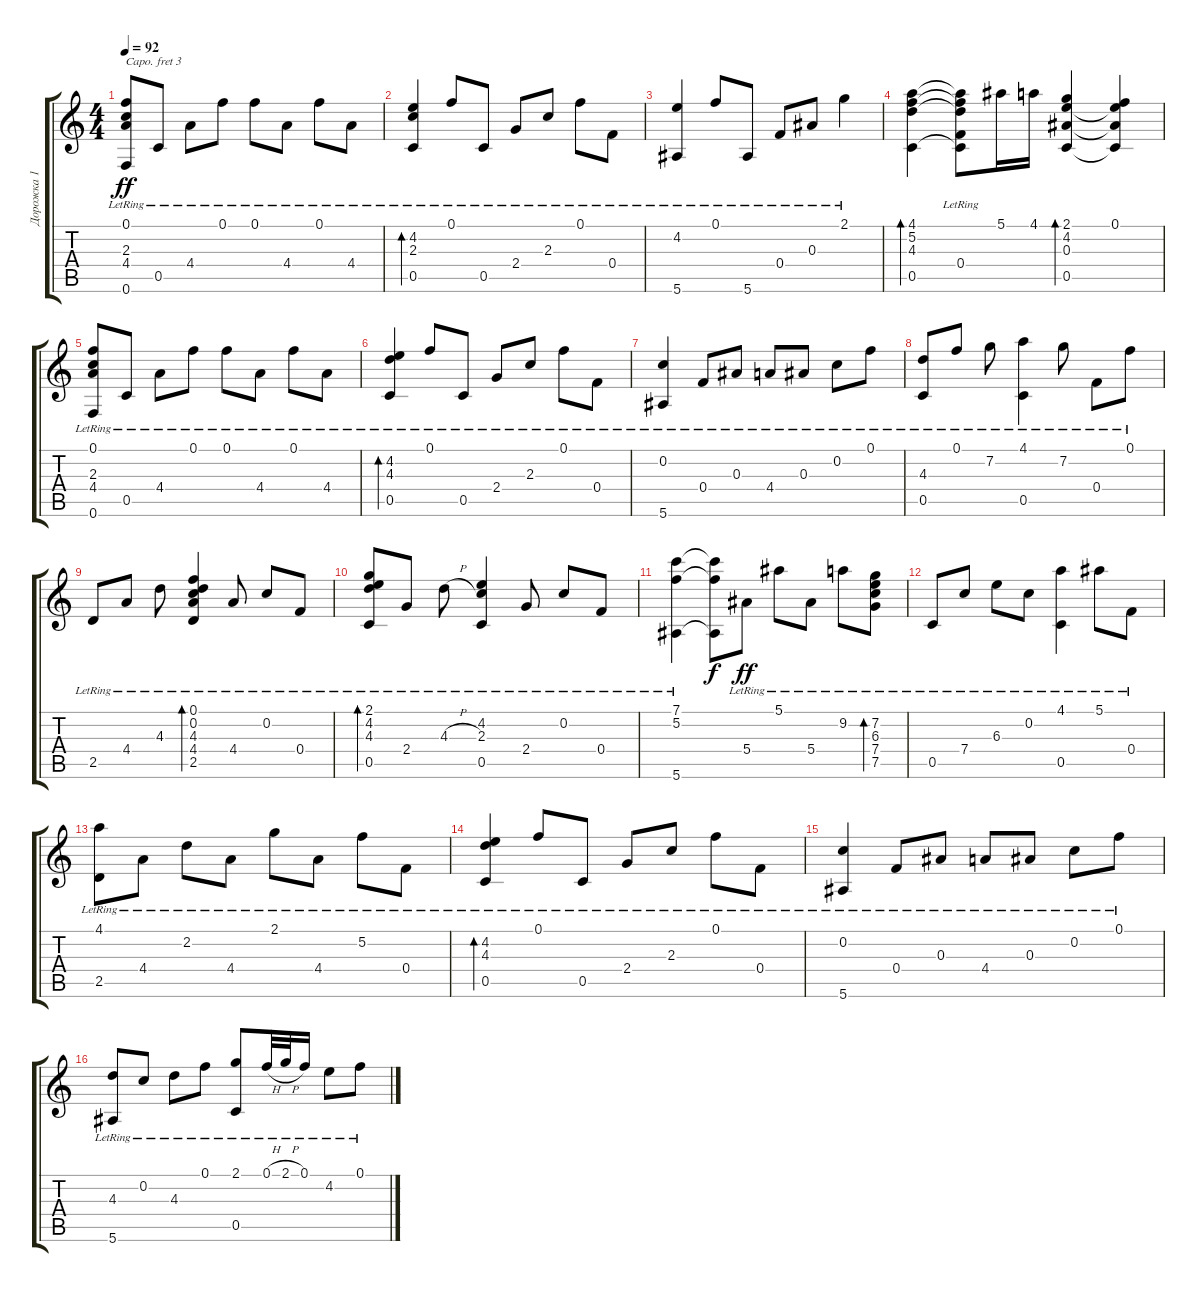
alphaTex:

\track ("Дорожка 1" "Дорожка 1") {instrument acousticguitarsteel}
\staff {score tabs}
\capo 3
\tuning (D4 A3 G3 D3 A2 D2) {hide}
\ts (4 4)
\tempo 92
\clef g2
\ks c
(0.1{lr} 2.3{lr} 4.4{lr} 0.6{lr}).8{dy ff} 0.5{lr}.8 4.4{lr}.8 0.1{lr}.8 0.1{lr}.8 4.4{lr}.8 0.1{lr}.8 4.4{lr}.8 |
(4.2{lr} 2.3{lr} 0.5{lr}).4{bd 120} 0.1{lr}.8 0.5{lr}.8 2.4{lr}.8 2.3{lr}.8 0.1{lr}.8 0.4{lr}.8 |
(4.2{lr} 5.6{lr}).4 0.1{lr}.8 5.6{lr}.8 0.4{lr}.8 0.3{lr}.8 2.1{lr}.4 |
(4.1 5.2 4.3 0.5).4{bd 120} (4.1{t} 5.2{t} 4.3{t} 0.4{lr} 0.5{t}).8 5.1.16 4.1.16 (2.1 4.2 0.3 0.5).4{bd 120} (0.1 4.2{t} 0.3{t} 0.5{t}).4 |
(0.1{lr} 2.3{lr} 4.4{lr} 0.6{lr}).8 0.5{lr}.8 4.4{lr}.8 0.1{lr}.8 0.1{lr}.8 4.4{lr}.8 0.1{lr}.8 4.4{lr}.8 |
(4.2{lr} 4.3{lr} 0.5{lr}).4{bd 120} 0.1{lr}.8 0.5{lr}.8 2.4{lr}.8 2.3{lr}.8 0.1{lr}.8 0.4{lr}.8 |
(0.2{lr} 5.6{lr}).4 0.4{lr}.8 0.3{lr}.8 4.4{lr}.8 0.3{lr}.8 0.2{lr}.8 0.1{lr}.8 |
(4.3{lr} 0.5{lr}).8 0.1{lr}.8 7.2{lr}.8 (4.1{lr} 0.5{lr}).4 7.2{lr}.8 0.4{lr}.8 0.1{lr}.8 |
2.5{lr}.8 4.4{lr}.8 4.3{lr}.8 (0.1{lr} 0.2{lr} 4.3{lr} 4.4{lr} 2.5{lr}).4{bd 120} 4.4{lr}.8 0.2{lr}.8 0.4{lr}.8 |
(2.1{lr} 4.2{lr} 4.3{lr} 0.5{lr}).8{bd 120} 2.4{lr}.8 4.3{h lr}.8 (4.2{lr} 2.3{lr} 0.5{lr}).4 2.4{lr}.8 0.2{lr}.8 0.4{lr}.8 |
(7.1{lr} 5.2{lr} 5.6{lr}).4 (7.1{t} 5.2{t} 5.6{t}).8{dy f} 5.4{lr}.8{dy ff} 5.1{lr}.8 5.4{lr}.8 9.2{lr}.8 (7.2{lr} 6.3{lr} 7.4{lr} 7.5{lr}).8{bd 120} |
0.5{lr}.8 7.4{lr}.8 6.3{lr}.8 0.2{lr}.8 (4.1{lr} 0.5{lr}).4 5.1{lr}.8 0.4{lr}.8 |
(4.1{lr} 2.5{lr}).8 4.4{lr}.8 2.2{lr}.8 4.4{lr}.8 2.1{lr}.8 4.4{lr}.8 5.2{lr}.8 0.4{lr}.8 |
(4.2{lr} 4.3{lr} 0.5{lr}).4{bd 120} 0.1{lr}.8 0.5{lr}.8 2.4{lr}.8 2.3{lr}.8 0.1{lr}.8 0.4{lr}.8 |
(0.2{lr} 5.6{lr}).4 0.4{lr}.8 0.3{lr}.8 4.4{lr}.8 0.3{lr}.8 0.2{lr}.8 0.1{lr}.8 |
(4.3{lr} 5.6{lr}).8 0.2{lr}.8 4.3{lr}.8 0.1{lr}.8 (2.1{lr} 0.5{lr}).8 0.1{h lr}.32 2.1{h lr}.32 0.1{lr}.16 4.2{lr}.8 0.1{lr}.8
